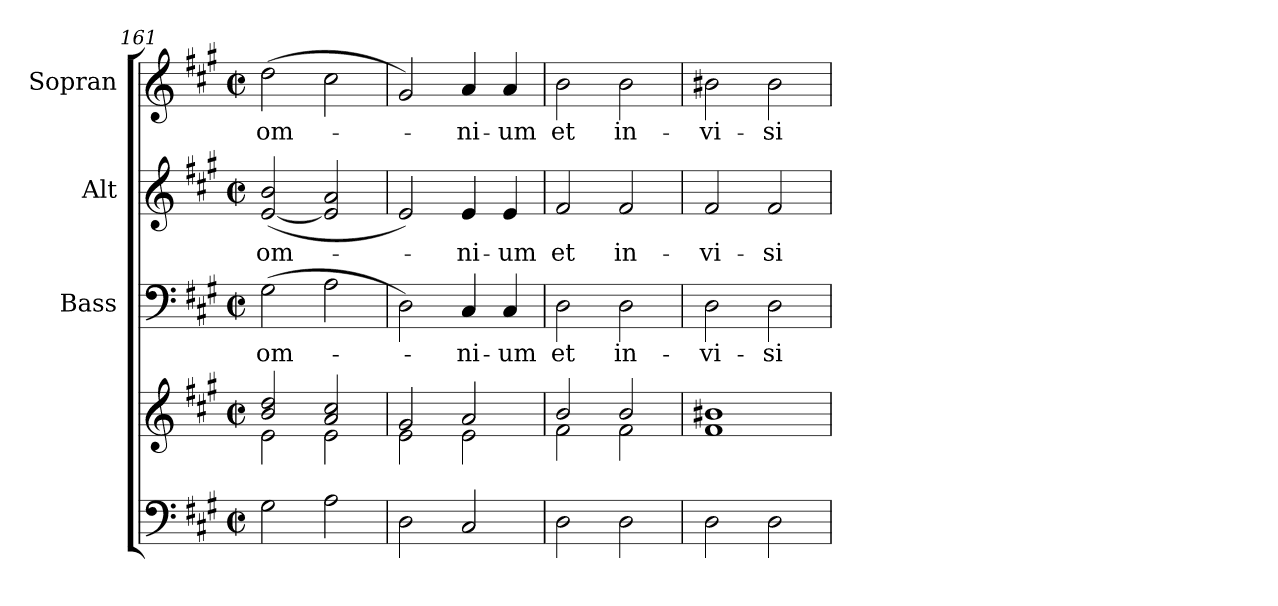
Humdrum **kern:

**kern	**kern	**kern	**text	**kern	**text	**kern	**text
*part4	*part4	*part3	*part3	*part2	*part2	*part1	*part1
*staff5	*staff4	*staff3	*staff3	*staff2	*staff2	*staff1	*staff1
*	*	*I"Bass	*	*I"Alt	*	*I"Sopran	*
*	*	*I'B.	*	*I'A.	*	*I'S.	*
*clefF4	*clefG2	*clefF4	*	*clefG2	*	*clefG2	*
*k[f#c#g#]	*k[f#c#g#]	*k[f#c#g#]	*	*k[f#c#g#]	*	*k[f#c#g#]	*
*A:	*A:	*A:	*	*A:	*	*A:	*
*M2/2	*M2/2	*M2/2	*	*M2/2	*	*M2/2	*
*met(c|)	*met(c|)	*met(c|)	*	*met(c|)	*	*met(c|)	*
=161	=161	=161	=161	=161	=161	=161	=161
*	*^	*	*	*	*	*	*
!	!	!	!	!LO:LY:b	!	!LO:LY:b	!	!LO:LY:b
2G#\	2b/ 2dd/	2e\	(>2G#\	om-	([2e/ 2b/	om-	(>2dd\	om-
2A\	2a/ 2cc#/	2e\	2A\	.	2e/] 2a/	.	2cc#\	.
=162	=162	=162	=162	=162	=162	=162	=162	=162
2D\	2g#/	2e\	2D\)	.	2e/)	.	2g#/)	.
!	!	!	!	!LO:LY:b	!	!LO:LY:b	!	!LO:LY:b
2C#/	2a/	2e\	4C#/	-ni-	4e/	-ni-	4a/	-ni-
!	!	!	!	!LO:LY:b	!	!LO:LY:b	!	!LO:LY:b
.	.	.	4C#/	-um	4e/	-um	4a/	-um
=163	=163	=163	=163	=163	=163	=163	=163	=163
!	!	!	!	!LO:LY:b	!	!LO:LY:b	!	!LO:LY:b
2D\	2b/	2f#\	2D\	et	2f#/	et	2b\	et
!	!	!	!	!LO:LY:b	!	!LO:LY:b	!	!LO:LY:b
2D\	2b/	2f#\	2D\	in-	2f#/	in-	2b\	in-
=164	=164	=164	=164	=164	=164	=164	=164	=164
!	!	!	!	!LO:LY:b	!	!LO:LY:b	!	!LO:LY:b
2D\	1b#X	1f#	2D\	-vi-	2f#/	-vi-	2b#X\	-vi-
!	!	!	!	!LO:LY:b	!	!LO:LY:b	!	!LO:LY:b
2D\	.	.	2D\	-si-	2f#/	-si-	2b#\	-si-
*	*v	*v	*	*	*	*	*	*
=	=	=	=	=	=	=	=
*-	*-	*-	*-	*-	*-	*-	*-
